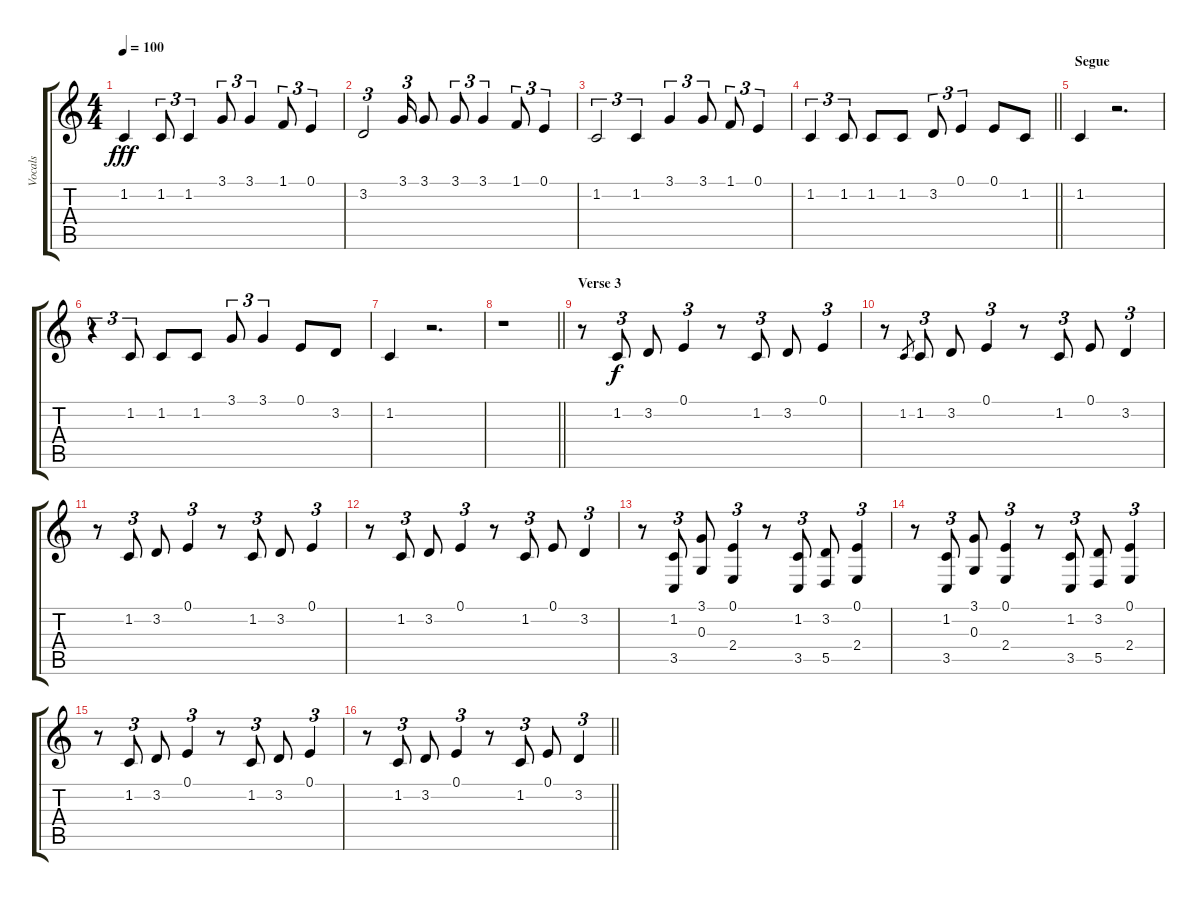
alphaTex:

\track ("Vocals" "Vocals") {instrument altosax}
\staff {score tabs}
\tuning (E4 B3 G3 D3 A2 E2) {hide}
\ts (4 4)
\tempo 100
\clef g2
\ks c
1.2.4{dy fff} 1.2.8{tu (3 2)} 1.2.4{tu (3 2)} 3.1.8{tu (3 2)} 3.1.4{tu (3 2)} 1.1.8{tu (3 2)} 0.1.4{tu (3 2)} |
3.2.2{tu (3 2)} 3.1.16{tu (3 2)} 3.1.8 3.1.8{tu (3 2)} 3.1.4{tu (3 2)} 1.1.8{tu (3 2)} 0.1.4{tu (3 2)} |
1.2.2{tu (3 2)} 1.2.4{tu (3 2)} 3.1.4{tu (3 2)} 3.1.8{tu (3 2)} 1.1.8{tu (3 2)} 0.1.4{tu (3 2)} |
\barLineRight lightlight
1.2.4{tu (3 2)} 1.2.8{tu (3 2)} 1.2.8 1.2.8 3.2.8{tu (3 2)} 0.1.4{tu (3 2)} 0.1.8 1.2.8 |
\section ("" "Segue")
1.2.4 r.2{d} |
r.4{tu (3 2)} 1.2.8{tu (3 2)} 1.2.8 1.2.8 3.1.8{tu (3 2)} 3.1.4{tu (3 2)} 0.1.8 3.2.8 |
1.2.4 r.2{d} |
\barLineRight lightlight
r.1 |
\section ("" "Verse 3")
r.8 1.2.8{tu (3 2) dy f} 3.2.8 0.1.4{tu (3 2)} r.8 1.2.8{tu (3 2)} 3.2.8 0.1.4{tu (3 2)} |
r.8 1.2.8{gr} 1.2.8{tu (3 2)} 3.2.8 0.1.4{tu (3 2)} r.8 1.2.8{tu (3 2)} 0.1.8 3.2.4{tu (3 2)} |
r.8 1.2.8{tu (3 2)} 3.2.8 0.1.4{tu (3 2)} r.8 1.2.8{tu (3 2)} 3.2.8 0.1.4{tu (3 2)} |
r.8 1.2.8{tu (3 2)} 3.2.8 0.1.4{tu (3 2)} r.8 1.2.8{tu (3 2)} 0.1.8 3.2.4{tu (3 2)} |
r.8 (1.2 3.5).8{tu (3 2)} (3.1 0.3).8 (0.1 2.4).4{tu (3 2)} r.8 (1.2 3.5).8{tu (3 2)} (3.2 5.5).8 (0.1 2.4).4{tu (3 2)} |
r.8 (1.2 3.5).8{tu (3 2)} (3.1 0.3).8 (0.1 2.4).4{tu (3 2)} r.8 (1.2 3.5).8{tu (3 2)} (3.2 5.5).8 (0.1 2.4).4{tu (3 2)} |
r.8 1.2.8{tu (3 2)} 3.2.8 0.1.4{tu (3 2)} r.8 1.2.8{tu (3 2)} 3.2.8 0.1.4{tu (3 2)} |
\barLineRight lightlight
r.8 1.2.8{tu (3 2)} 3.2.8 0.1.4{tu (3 2)} r.8 1.2.8{tu (3 2)} 0.1.8 3.2.4{tu (3 2)}
